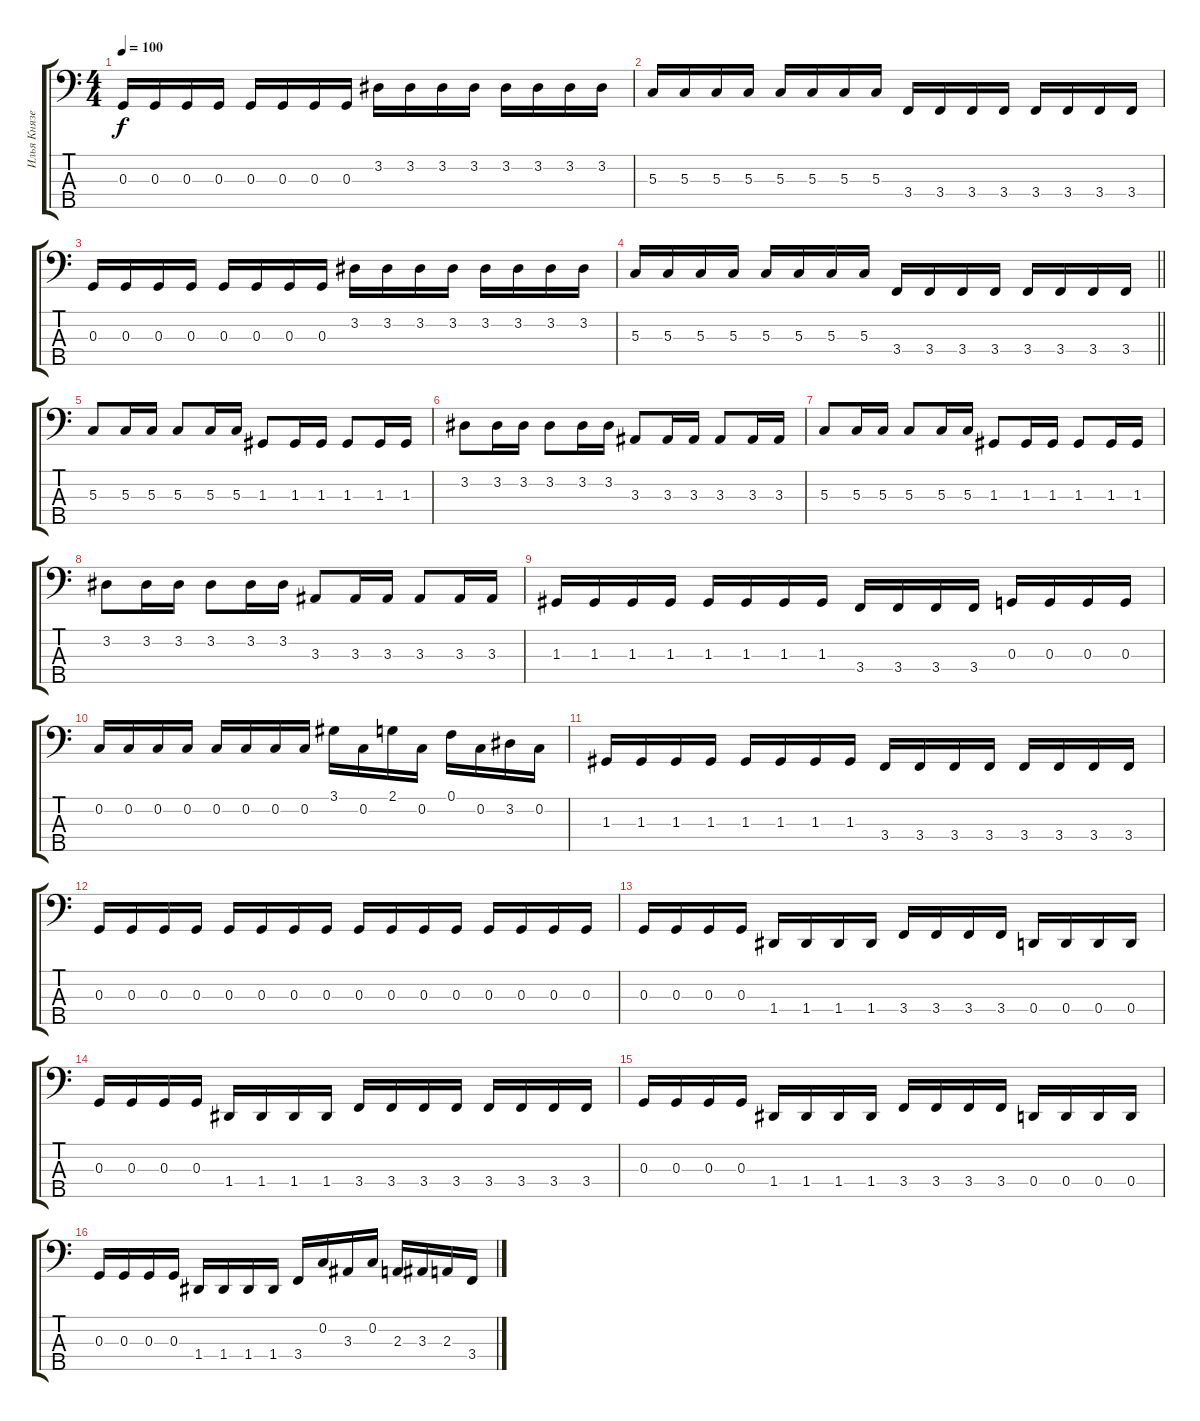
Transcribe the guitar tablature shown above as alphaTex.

\track ("Илья Князев (5 стр)" "Илья Князе") {instrument electricbassfinger}
\staff {score tabs}
\tuning (F2 C2 G1 D1 A0) {hide}
\ts (4 4)
\tempo 100
\clef f4
\ks c
0.3.16{dy f} 0.3.16 0.3.16 0.3.16 0.3.16 0.3.16 0.3.16 0.3.16 3.2.16 3.2.16 3.2.16 3.2.16 3.2.16 3.2.16 3.2.16 3.2.16 |
5.3.16 5.3.16 5.3.16 5.3.16 5.3.16 5.3.16 5.3.16 5.3.16 3.4.16 3.4.16 3.4.16 3.4.16 3.4.16 3.4.16 3.4.16 3.4.16 |
0.3.16 0.3.16 0.3.16 0.3.16 0.3.16 0.3.16 0.3.16 0.3.16 3.2.16 3.2.16 3.2.16 3.2.16 3.2.16 3.2.16 3.2.16 3.2.16 |
\barLineRight lightlight
5.3.16 5.3.16 5.3.16 5.3.16 5.3.16 5.3.16 5.3.16 5.3.16 3.4.16 3.4.16 3.4.16 3.4.16 3.4.16 3.4.16 3.4.16 3.4.16 |
5.3.8 5.3.16 5.3.16 5.3.8 5.3.16 5.3.16 1.3.8 1.3.16 1.3.16 1.3.8 1.3.16 1.3.16 |
3.2.8 3.2.16 3.2.16 3.2.8 3.2.16 3.2.16 3.3.8 3.3.16 3.3.16 3.3.8 3.3.16 3.3.16 |
5.3.8 5.3.16 5.3.16 5.3.8 5.3.16 5.3.16 1.3.8 1.3.16 1.3.16 1.3.8 1.3.16 1.3.16 |
3.2.8 3.2.16 3.2.16 3.2.8 3.2.16 3.2.16 3.3.8 3.3.16 3.3.16 3.3.8 3.3.16 3.3.16 |
1.3.16 1.3.16 1.3.16 1.3.16 1.3.16 1.3.16 1.3.16 1.3.16 3.4.16 3.4.16 3.4.16 3.4.16 0.3.16 0.3.16 0.3.16 0.3.16 |
0.2.16 0.2.16 0.2.16 0.2.16 0.2.16 0.2.16 0.2.16 0.2.16 3.1.16 0.2.16 2.1.16 0.2.16 0.1.16 0.2.16 3.2.16 0.2.16 |
1.3.16 1.3.16 1.3.16 1.3.16 1.3.16 1.3.16 1.3.16 1.3.16 3.4.16 3.4.16 3.4.16 3.4.16 3.4.16 3.4.16 3.4.16 3.4.16 |
0.3.16 0.3.16 0.3.16 0.3.16 0.3.16 0.3.16 0.3.16 0.3.16 0.3.16 0.3.16 0.3.16 0.3.16 0.3.16 0.3.16 0.3.16 0.3.16 |
0.3.16 0.3.16 0.3.16 0.3.16 1.4.16 1.4.16 1.4.16 1.4.16 3.4.16 3.4.16 3.4.16 3.4.16 0.4.16 0.4.16 0.4.16 0.4.16 |
0.3.16 0.3.16 0.3.16 0.3.16 1.4.16 1.4.16 1.4.16 1.4.16 3.4.16 3.4.16 3.4.16 3.4.16 3.4.16 3.4.16 3.4.16 3.4.16 |
0.3.16 0.3.16 0.3.16 0.3.16 1.4.16 1.4.16 1.4.16 1.4.16 3.4.16 3.4.16 3.4.16 3.4.16 0.4.16 0.4.16 0.4.16 0.4.16 |
0.3.16 0.3.16 0.3.16 0.3.16 1.4.16 1.4.16 1.4.16 1.4.16 3.4.16 0.2.16 3.3.16 0.2.16 2.3.16 3.3.16 2.3.16 3.4.16
